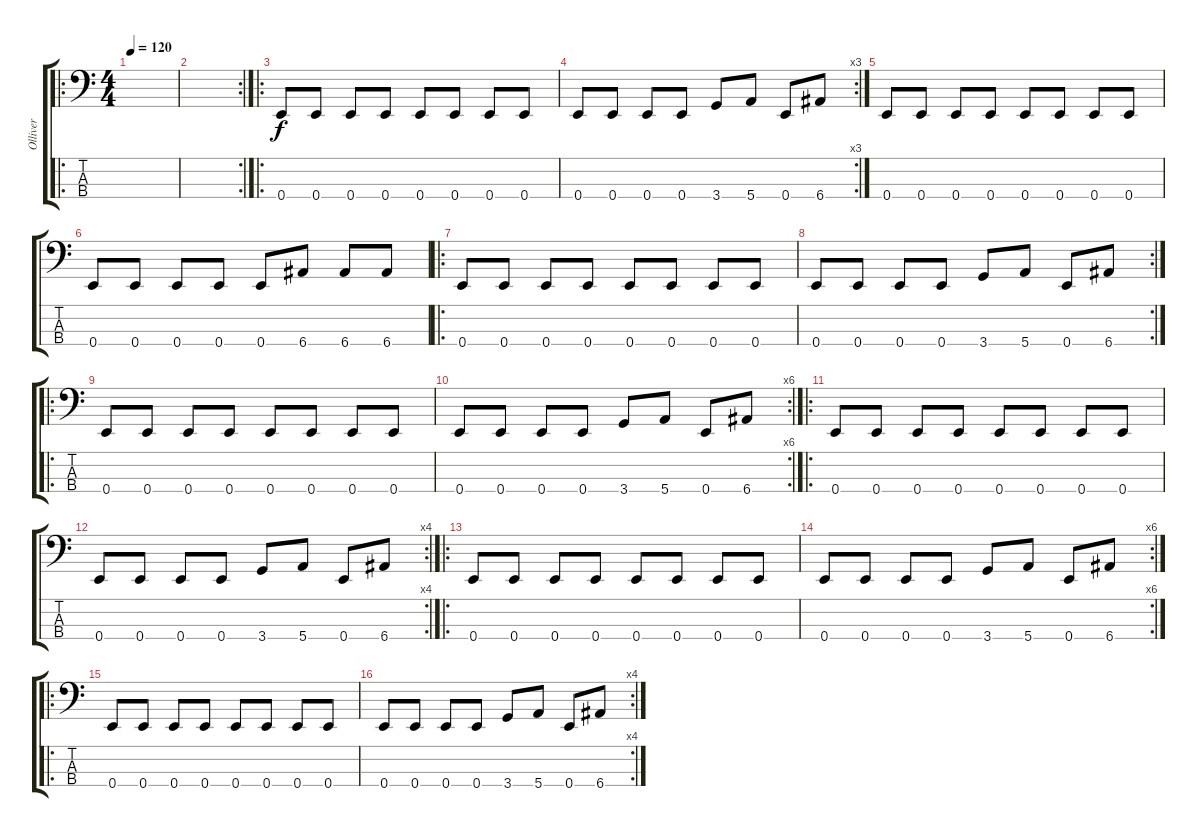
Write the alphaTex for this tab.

\track ("Olliver" "Olliver") {instrument electricbassfinger}
\staff {score tabs}
\tuning (G2 D2 A1 E1) {hide}
\ro
\ts (4 4)
\tempo 120
\clef f4
\ks c
|
\rc 2
|
\ro
0.4.8 0.4.8 0.4.8 0.4.8 0.4.8 0.4.8 0.4.8 0.4.8 |
\rc 3
0.4.8 0.4.8 0.4.8 0.4.8 3.4.8 5.4.8 0.4.8 6.4.8 |
0.4.8 0.4.8 0.4.8 0.4.8 0.4.8 0.4.8 0.4.8 0.4.8 |
0.4.8 0.4.8 0.4.8 0.4.8 0.4.8 6.4.8 6.4.8 6.4.8 |
\ro
0.4.8 0.4.8 0.4.8 0.4.8 0.4.8 0.4.8 0.4.8 0.4.8 |
\rc 2
0.4.8 0.4.8 0.4.8 0.4.8 3.4.8 5.4.8 0.4.8 6.4.8 |
\ro
0.4.8 0.4.8 0.4.8 0.4.8 0.4.8 0.4.8 0.4.8 0.4.8 |
\rc 6
0.4.8 0.4.8 0.4.8 0.4.8 3.4.8 5.4.8 0.4.8 6.4.8 |
\ro
0.4.8 0.4.8 0.4.8 0.4.8 0.4.8 0.4.8 0.4.8 0.4.8 |
\rc 4
0.4.8 0.4.8 0.4.8 0.4.8 3.4.8 5.4.8 0.4.8 6.4.8 |
\ro
0.4.8 0.4.8 0.4.8 0.4.8 0.4.8 0.4.8 0.4.8 0.4.8 |
\rc 6
0.4.8 0.4.8 0.4.8 0.4.8 3.4.8 5.4.8 0.4.8 6.4.8 |
\ro
0.4.8 0.4.8 0.4.8 0.4.8 0.4.8 0.4.8 0.4.8 0.4.8 |
\rc 4
0.4.8 0.4.8 0.4.8 0.4.8 3.4.8 5.4.8 0.4.8 6.4.8
